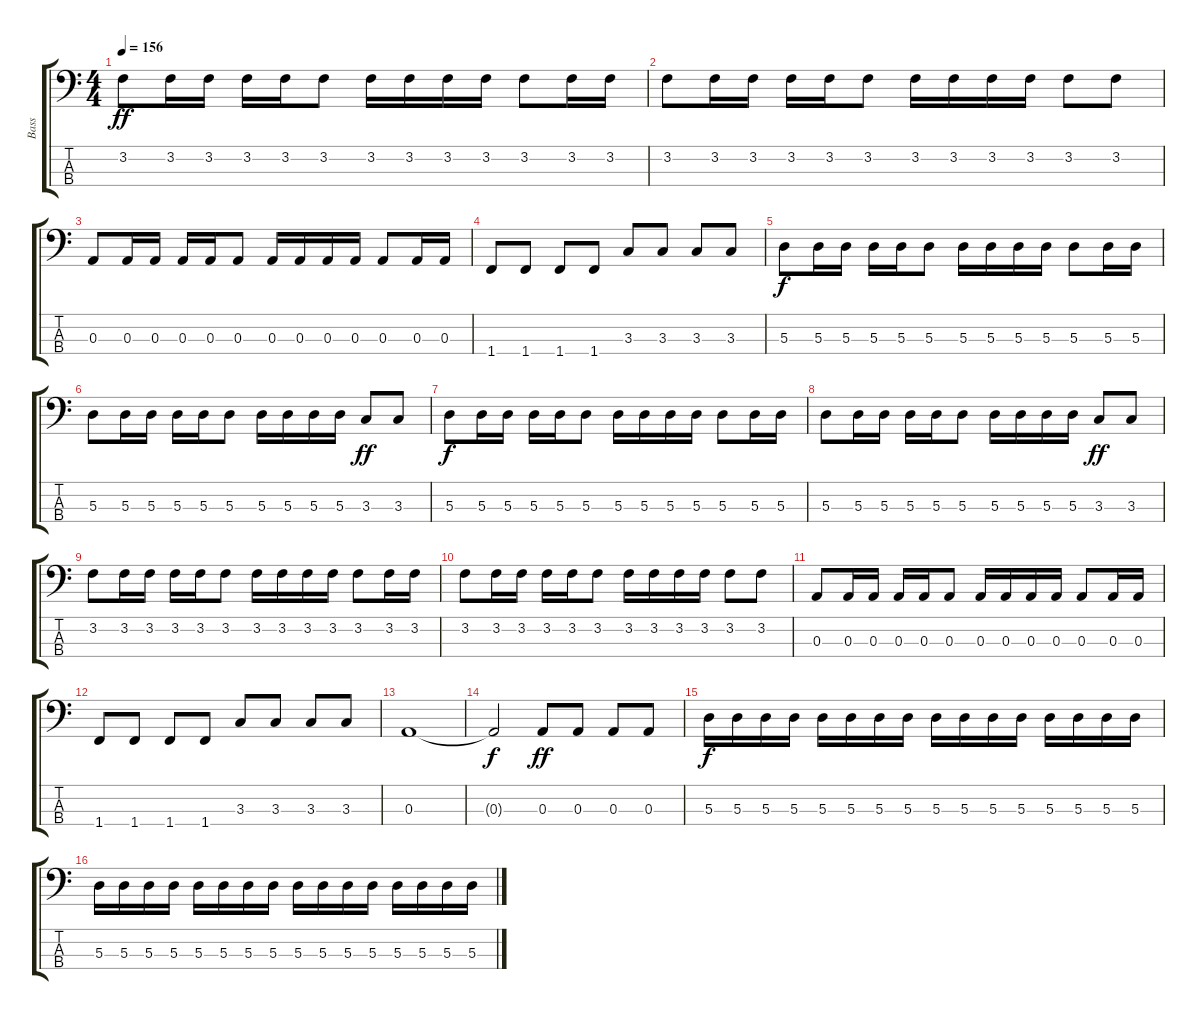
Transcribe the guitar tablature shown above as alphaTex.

\track ("Bass" "Bass") {instrument electricbassfinger}
\staff {score tabs}
\tuning (G2 D2 A1 E1) {hide}
\ts (4 4)
\tempo 156
\clef f4
\ks c
3.2.8{dy ff} 3.2.16 3.2.16 3.2.16 3.2.16 3.2.8 3.2.16 3.2.16 3.2.16 3.2.16 3.2.8 3.2.16 3.2.16 |
3.2.8 3.2.16 3.2.16 3.2.16 3.2.16 3.2.8 3.2.16 3.2.16 3.2.16 3.2.16 3.2.8 3.2.8 |
0.3.8 0.3.16 0.3.16 0.3.16 0.3.16 0.3.8 0.3.16 0.3.16 0.3.16 0.3.16 0.3.8 0.3.16 0.3.16 |
1.4.8 1.4.8 1.4.8 1.4.8 3.3.8 3.3.8 3.3.8 3.3.8 |
5.3.8{dy f} 5.3.16 5.3.16 5.3.16 5.3.16 5.3.8 5.3.16 5.3.16 5.3.16 5.3.16 5.3.8 5.3.16 5.3.16 |
5.3.8 5.3.16 5.3.16 5.3.16 5.3.16 5.3.8 5.3.16 5.3.16 5.3.16 5.3.16 3.3.8{dy ff} 3.3.8 |
5.3.8{dy f} 5.3.16 5.3.16 5.3.16 5.3.16 5.3.8 5.3.16 5.3.16 5.3.16 5.3.16 5.3.8 5.3.16 5.3.16 |
5.3.8 5.3.16 5.3.16 5.3.16 5.3.16 5.3.8 5.3.16 5.3.16 5.3.16 5.3.16 3.3.8{dy ff} 3.3.8 |
3.2.8 3.2.16 3.2.16 3.2.16 3.2.16 3.2.8 3.2.16 3.2.16 3.2.16 3.2.16 3.2.8 3.2.16 3.2.16 |
3.2.8 3.2.16 3.2.16 3.2.16 3.2.16 3.2.8 3.2.16 3.2.16 3.2.16 3.2.16 3.2.8 3.2.8 |
0.3.8 0.3.16 0.3.16 0.3.16 0.3.16 0.3.8 0.3.16 0.3.16 0.3.16 0.3.16 0.3.8 0.3.16 0.3.16 |
1.4.8 1.4.8 1.4.8 1.4.8 3.3.8 3.3.8 3.3.8 3.3.8 |
0.3.1 |
0.3{t}.2{dy f} 0.3.8{dy ff} 0.3.8 0.3.8 0.3.8 |
5.3.16{dy f} 5.3.16 5.3.16 5.3.16 5.3.16 5.3.16 5.3.16 5.3.16 5.3.16 5.3.16 5.3.16 5.3.16 5.3.16 5.3.16 5.3.16 5.3.16 |
5.3.16 5.3.16 5.3.16 5.3.16 5.3.16 5.3.16 5.3.16 5.3.16 5.3.16 5.3.16 5.3.16 5.3.16 5.3.16 5.3.16 5.3.16 5.3.16
